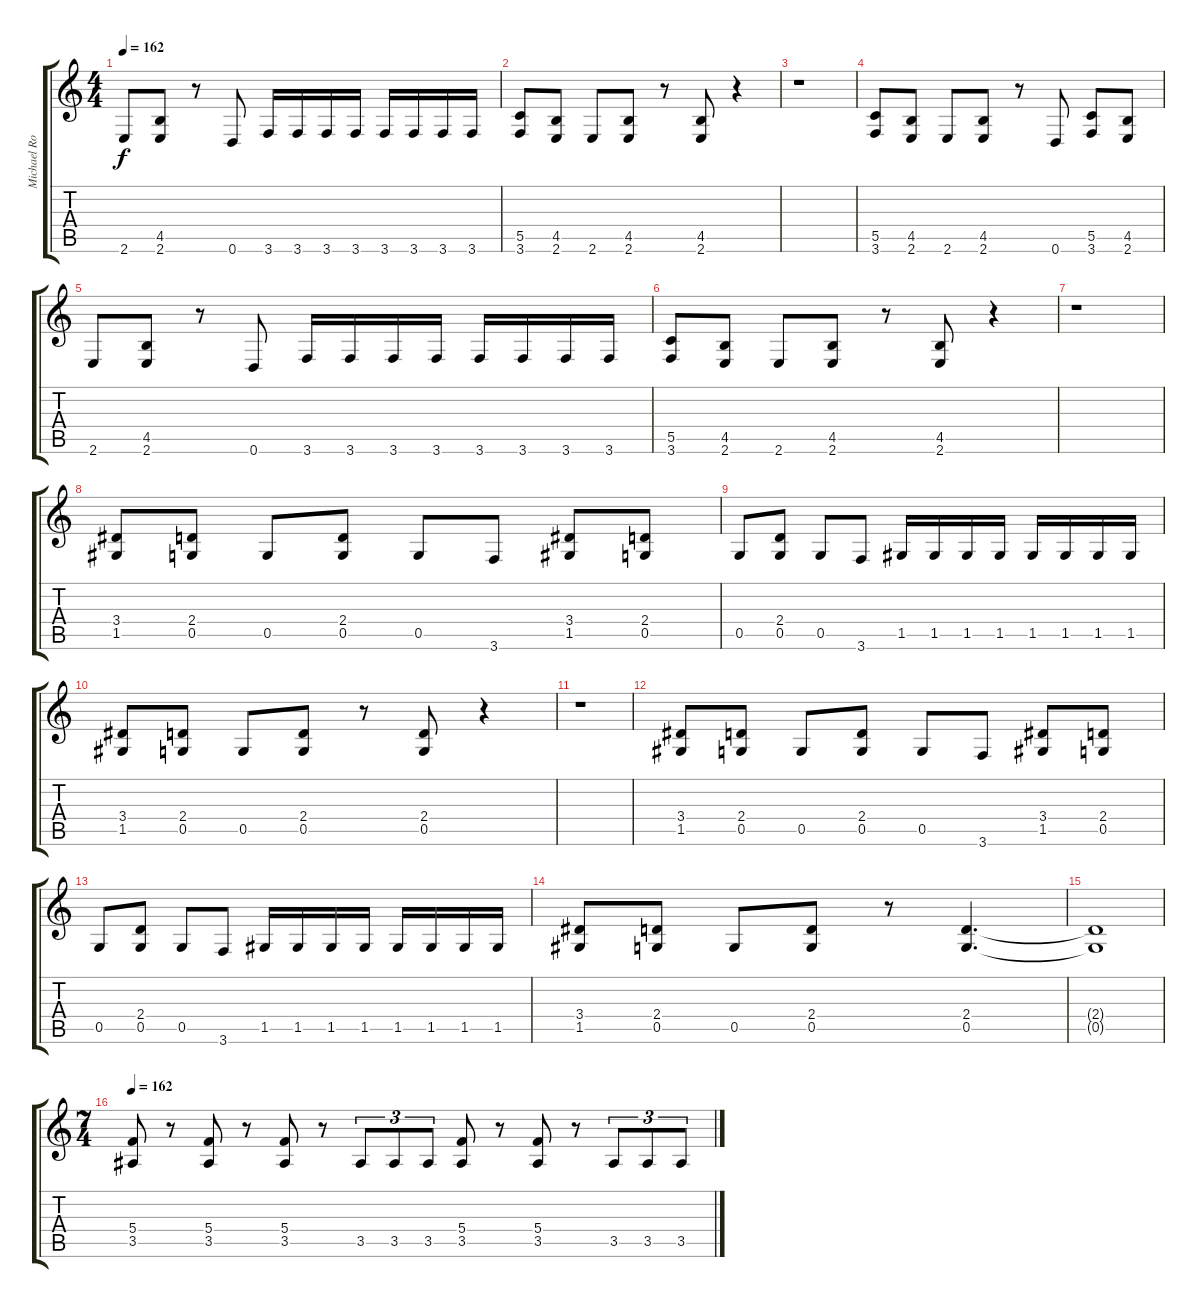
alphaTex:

\track ("Michael Romeo Lead" "Michael Ro") {instrument distortionguitar}
\staff {score tabs}
\tuning (D4 A3 F3 C3 G2 D2) {hide}
\ts (4 4)
\tempo 162
\clef g2
\ks c
2.6.8{dy f} (4.5 2.6).8 r.8 0.6.8 3.6.16 3.6.16 3.6.16 3.6.16 3.6.16 3.6.16 3.6.16 3.6.16 |
(5.5 3.6).8 (4.5 2.6).8 2.6.8 (4.5 2.6).8 r.8 (4.5 2.6).8 r.4 |
r.1 |
(5.5 3.6).8 (4.5 2.6).8 2.6.8 (4.5 2.6).8 r.8 0.6.8 (5.5 3.6).8 (4.5 2.6).8 |
2.6.8 (4.5 2.6).8 r.8 0.6.8 3.6.16 3.6.16 3.6.16 3.6.16 3.6.16 3.6.16 3.6.16 3.6.16 |
(5.5 3.6).8 (4.5 2.6).8 2.6.8 (4.5 2.6).8 r.8 (4.5 2.6).8 r.4 |
r.1 |
(3.4 1.5).8 (2.4 0.5).8 0.5.8 (2.4 0.5).8 0.5.8 3.6.8 (3.4 1.5).8 (2.4 0.5).8 |
0.5.8 (2.4 0.5).8 0.5.8 3.6.8 1.5.16 1.5.16 1.5.16 1.5.16 1.5.16 1.5.16 1.5.16 1.5.16 |
(3.4 1.5).8 (2.4 0.5).8 0.5.8 (2.4 0.5).8 r.8 (2.4 0.5).8 r.4 |
r.1 |
(3.4 1.5).8 (2.4 0.5).8 0.5.8 (2.4 0.5).8 0.5.8 3.6.8 (3.4 1.5).8 (2.4 0.5).8 |
0.5.8 (2.4 0.5).8 0.5.8 3.6.8 1.5.16 1.5.16 1.5.16 1.5.16 1.5.16 1.5.16 1.5.16 1.5.16 |
(3.4 1.5).8 (2.4 0.5).8 0.5.8 (2.4 0.5).8 r.8 (2.4 0.5).4{d} |
(2.4{t} 0.5{t}).1 |
\ts (7 4)
\tempo 162
(5.4 3.5).8 r.8 (5.4 3.5).8 r.8 (5.4 3.5).8 r.8 3.5.8{tu (3 2)} 3.5.8{tu (3 2)} 3.5.8{tu (3 2)} (5.4 3.5).8 r.8 (5.4 3.5).8 r.8 3.5.8{tu (3 2)} 3.5.8{tu (3 2)} 3.5.8{tu (3 2)}
